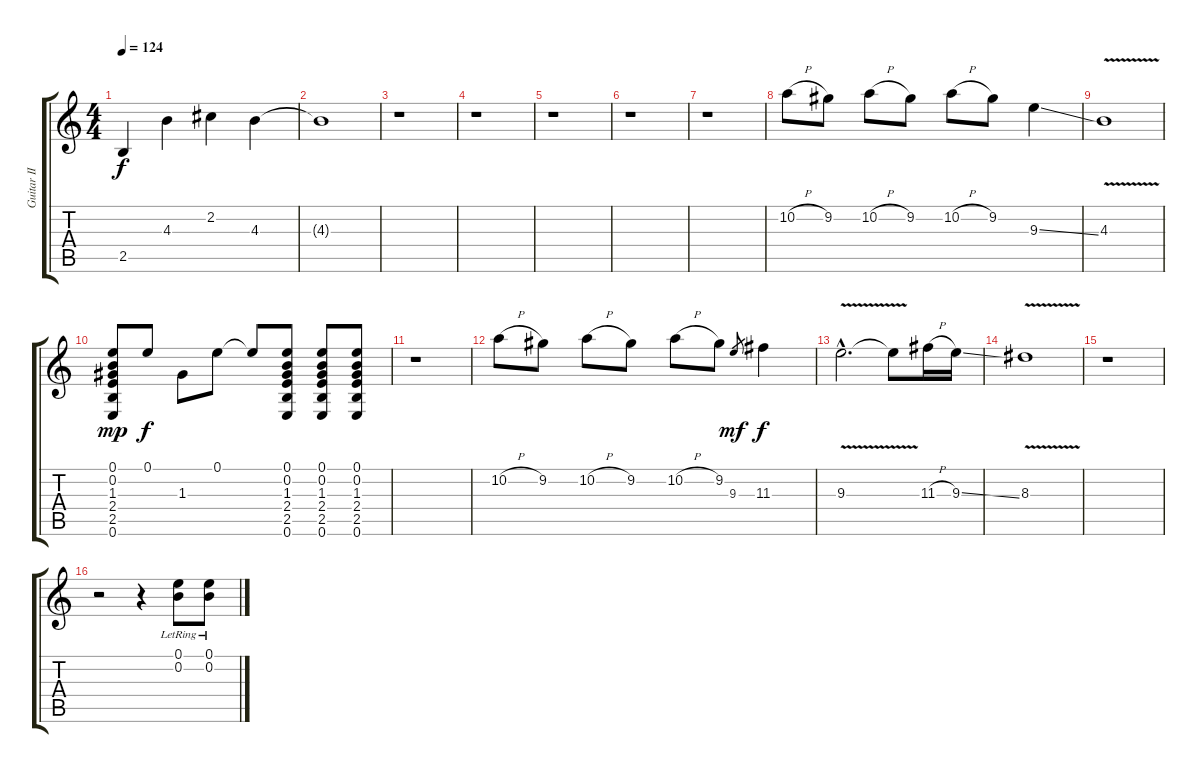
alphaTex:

\track ("Guitar II (solo)" "Guitar II ") {instrument overdrivenguitar}
\staff {score tabs}
\tuning (E4 B3 G3 D3 A2 E2) {hide}
\ts (4 4)
\tempo 124
\clef g2
\ks c
2.5.4{dy f} 4.3.4 2.2.4 4.3.4 |
4.3{t}.1 |
r.1 |
r.1 |
r.1 |
r.1 |
r.1 |
10.2{h}.8 9.2.8 10.2{h}.8 9.2.8 10.2{h}.8 9.2.8 9.3{ss}.4 |
4.3{v}.1 |
(0.1 0.2 1.3 2.4 2.5 0.6).8{dy mp} 0.1.8{dy f} 1.3.8 0.1.8 0.1{t}.8 (0.1 0.2 1.3 2.4 2.5 0.6).8 (0.1 0.2 1.3 2.4 2.5 0.6).8 (0.1 0.2 1.3 2.4 2.5 0.6).8 |
r.1 |
10.2{h}.8 9.2.8 10.2{h}.8 9.2.8 10.2{h}.8 9.2.8 9.3.8{gr dy mf} 11.3.4{dy f} |
9.3{v hac}.2{d} 9.3{t}.8 11.3{h}.16 9.3{ss}.16 |
8.3{v}.1 |
r.1 |
r.2 r.4 (0.1{lr} 0.2{lr}).8 (0.1{lr} 0.2{lr}).8
